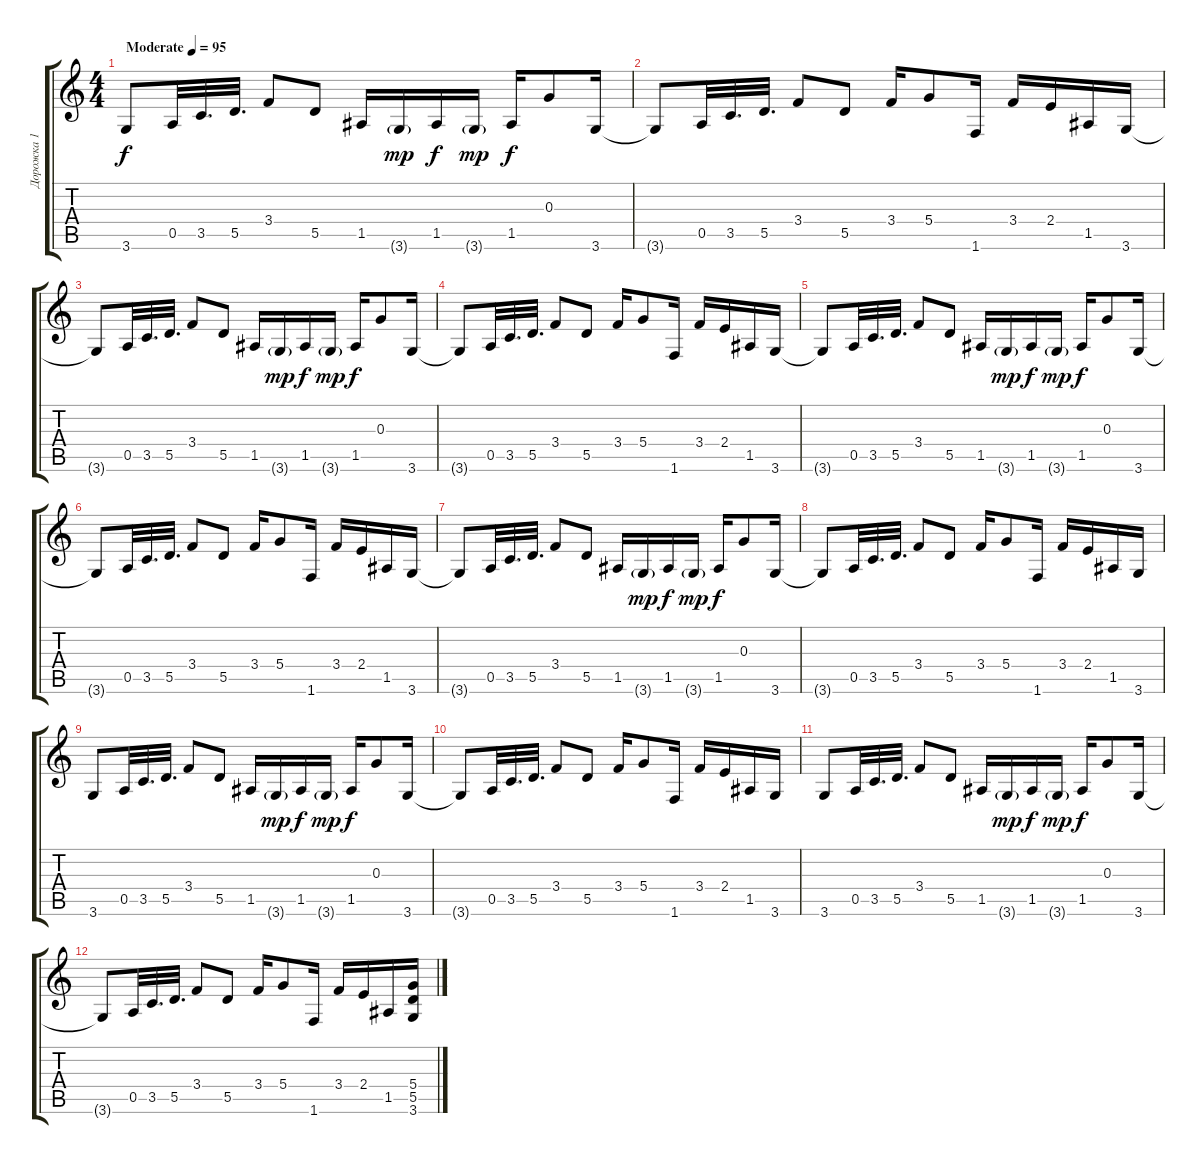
\track ("Дорожка 1" "Дорожка 1") {instrument overdrivenguitar}
\staff {score tabs}
\tuning (E4 B3 G3 D3 A2 E2) {hide}
\ts (4 4)
\tempo (95 "Moderate")
\clef g2
\ks c
3.6.8{dy f instrument overdrivenguitar} 0.5.32 3.5.32{d} 5.5.32{d} 3.4.8 5.5.8 1.5.16 3.6{g}.16{dy mp} 1.5.16{dy f} 3.6{g}.16{dy mp} 1.5.16{dy f} 0.3.8 3.6.16 |
3.6{t}.8 0.5.32 3.5.32{d} 5.5.32{d} 3.4.8 5.5.8 3.4.16 5.4.8 1.6.16 3.4.16 2.4.16 1.5.16 3.6.16 |
3.6{t}.8 0.5.32 3.5.32{d} 5.5.32{d} 3.4.8 5.5.8 1.5.16 3.6{g}.16{dy mp} 1.5.16{dy f} 3.6{g}.16{dy mp} 1.5.16{dy f} 0.3.8 3.6.16 |
3.6{t}.8 0.5.32 3.5.32{d} 5.5.32{d} 3.4.8 5.5.8 3.4.16 5.4.8 1.6.16 3.4.16 2.4.16 1.5.16 3.6.16 |
3.6{t}.8 0.5.32 3.5.32{d} 5.5.32{d} 3.4.8 5.5.8 1.5.16 3.6{g}.16{dy mp} 1.5.16{dy f} 3.6{g}.16{dy mp} 1.5.16{dy f} 0.3.8 3.6.16 |
3.6{t}.8 0.5.32 3.5.32{d} 5.5.32{d} 3.4.8 5.5.8 3.4.16 5.4.8 1.6.16 3.4.16 2.4.16 1.5.16 3.6.16 |
3.6{t}.8 0.5.32 3.5.32{d} 5.5.32{d} 3.4.8 5.5.8 1.5.16 3.6{g}.16{dy mp} 1.5.16{dy f} 3.6{g}.16{dy mp} 1.5.16{dy f} 0.3.8 3.6.16 |
3.6{t}.8 0.5.32 3.5.32{d} 5.5.32{d} 3.4.8 5.5.8 3.4.16 5.4.8 1.6.16 3.4.16 2.4.16 1.5.16 3.6.16 |
3.6.8 0.5.32 3.5.32{d} 5.5.32{d} 3.4.8 5.5.8 1.5.16 3.6{g}.16{dy mp} 1.5.16{dy f} 3.6{g}.16{dy mp} 1.5.16{dy f} 0.3.8 3.6.16 |
3.6{t}.8 0.5.32 3.5.32{d} 5.5.32{d} 3.4.8 5.5.8 3.4.16 5.4.8 1.6.16 3.4.16 2.4.16 1.5.16 3.6.16 |
3.6.8 0.5.32 3.5.32{d} 5.5.32{d} 3.4.8 5.5.8 1.5.16 3.6{g}.16{dy mp} 1.5.16{dy f} 3.6{g}.16{dy mp} 1.5.16{dy f} 0.3.8 3.6.16 |
3.6{t}.8 0.5.32 3.5.32{d} 5.5.32{d} 3.4.8 5.5.8 3.4.16 5.4.8 1.6.16 3.4.16 2.4.16 1.5.16 (5.4 5.5 3.6).16
